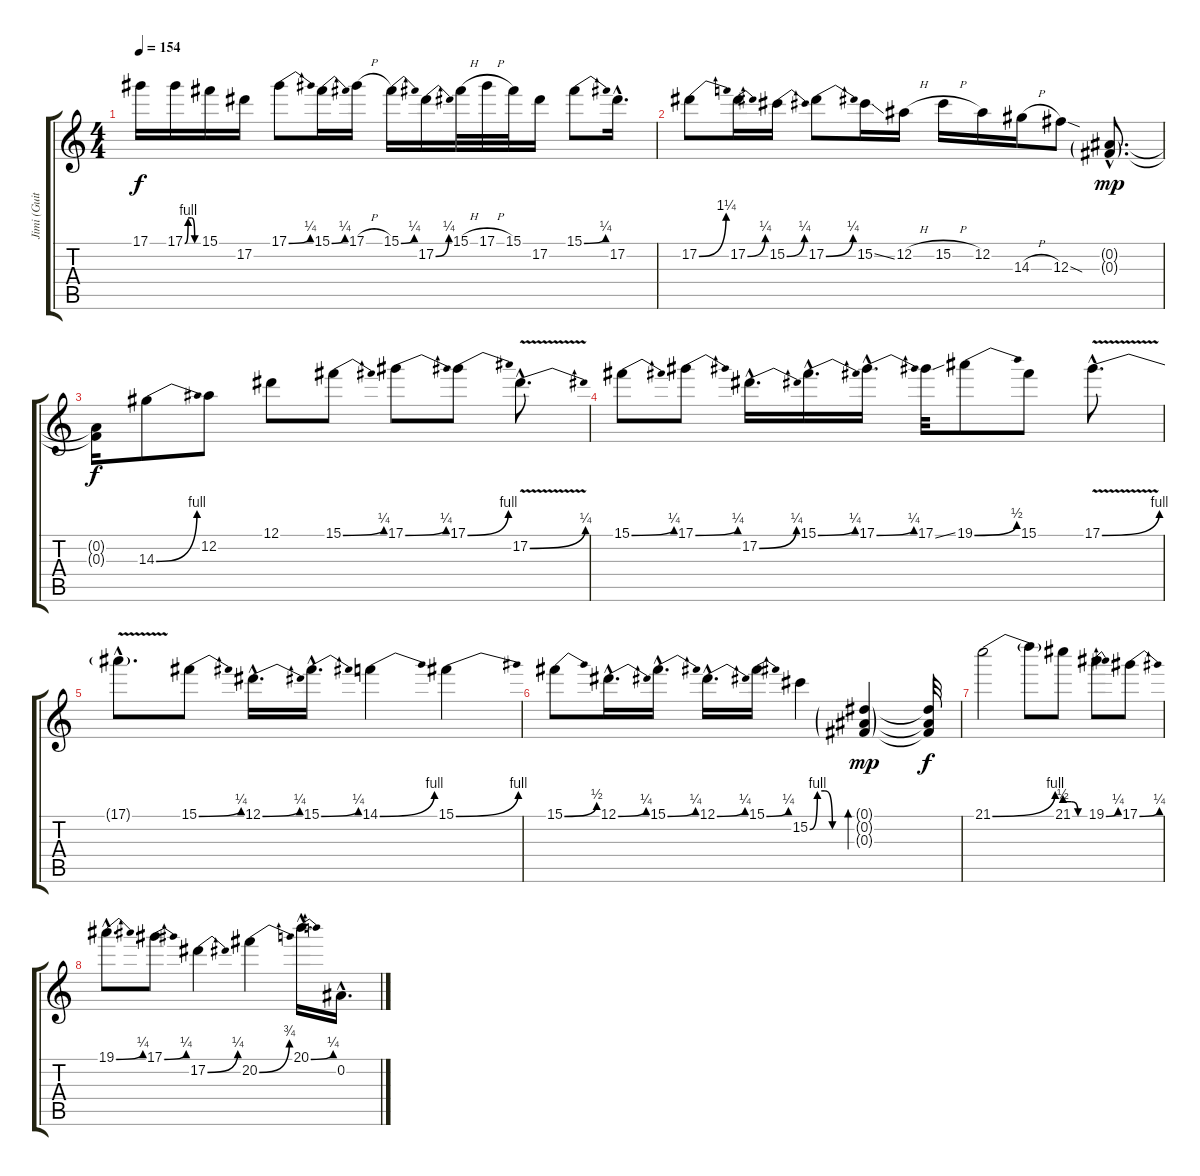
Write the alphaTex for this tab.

\track ("Jimi (Guitar)" "Jimi (Guit") {instrument overdrivenguitar}
\staff {score tabs}
\tuning (Eb4 Bb3 Gb3 Db3 Ab2 Eb2) {hide}
\ts (4 4)
\tempo 154
\clef g2
\ks c
17.1{t}.16{dy f} 17.1{be (custom 0 0 15 4 30 4 45 0 60 0)}.16 15.1.16 17.2.16 17.1{be (bend 0 0 60 1)}.8 15.1{be (bend 0 0 60 1)}.16 17.1{h}.16 15.1{be (bend 0 0 60 1)}.16 17.2{be (bend 0 0 60 1)}.16 15.1{h}.32 17.1{h}.32 15.1.32 17.2.16 15.1{be (bend 0 0 60 1)}.8 17.2{hac}.16{d} |
17.2{be (bend 0 0 60 5)}.8 17.2{be (bend 0 0 60 1)}.16 15.2{be (bend 0 0 60 1)}.16 17.2{be (bend 0 0 60 1)}.8 15.2{ss}.16 12.2{h}.16 15.2{h}.16 12.2.16 14.3{h}.16 12.3{sod}.8 (0.2{g hac} 0.3{g hac}).8{d dy mp} |
(0.2{t} 0.3{t}).16{dy f} 14.3{be (bend 0 0 60 4)}.8 12.2.8 12.1.8 15.1{be (bend 0 0 60 1)}.8 17.1{be (bend 0 0 60 1)}.8 17.1{be (bend 0 0 60 4)}.8 17.2{be (bend 0 0 60 1) v hac}.8{d} |
15.1{be (bend 0 0 60 1)}.8 17.1{be (bend 0 0 60 1)}.8 17.2{be (bend 0 0 60 1) hac}.16{d} 15.1{be (bend 0 0 60 1) hac}.16{d} 17.1{be (bend 0 0 60 1) hac}.16{d} 17.1{ss}.32 19.1{be (bend 0 0 60 2)}.8 15.1.8 17.1{be (bend 0 0 60 4) v hac}.8{d} |
17.1{hac t}.8{d} 15.1{be (bend 0 0 60 1)}.8 12.1{be (bend 0 0 60 1) hac}.16{d} 15.1{be (bend 0 0 60 1) hac}.16{d} 14.1{be (bend 0 0 60 4)}.4 15.1{be (bend 0 0 60 4)}.4 |
15.1{be (bend 0 0 60 2)}.8 12.1{be (bend 0 0 60 1) hac}.16{d} 15.1{be (bend 0 0 60 1) hac}.16{d} 12.1{be (bend 0 0 60 1) hac}.16{d} 15.1{be (bend 0 0 60 1)}.16 15.2{be (custom 0 0 15 4 30 4 45 0 60 0)}.4 (0.1{g} 0.2{g} 0.3{g}).4{bd 240 dy mp} (0.1{t} 0.2{t} 0.3{t}).32{dy f} |
21.1{be (bend 0 0 60 4)}.2 21.1{t}.8 21.1{be (custom 0 2 20 2 40 0 60 0)}.8 19.1{be (bend 0 0 60 1)}.8 17.1{be (bend 0 0 60 1)}.8 |
19.1{be (bend 0 0 60 1) hac}.8{d} 17.1{be (bend 0 0 60 1)}.8 17.2{be (bend 0 0 60 1)}.4 20.2{be (bend 0 0 60 3)}.4 20.1{be (bend 0 0 60 1) hac}.16{d} 0.2{hac}.16{d}
